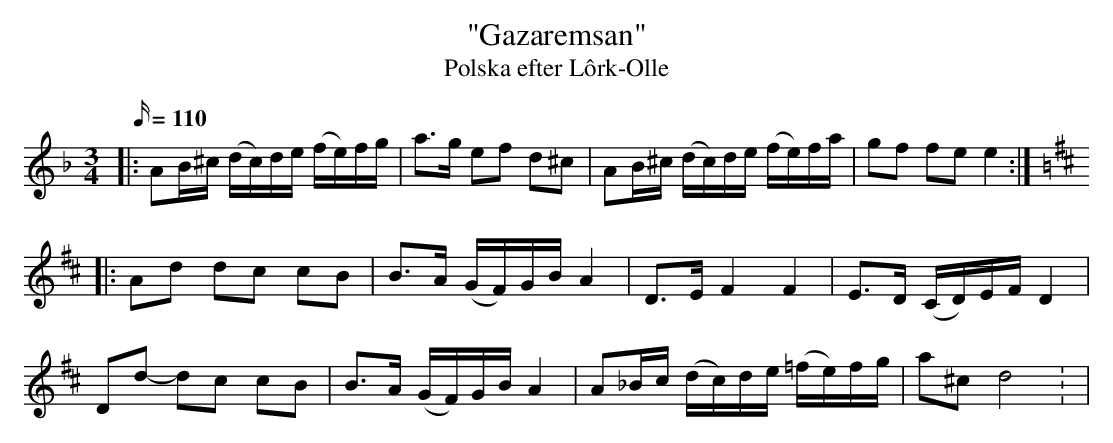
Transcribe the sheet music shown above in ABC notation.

X:1
T: "Gazaremsan"
T: Polska efter Lôrk-Olle
M: 3/4
L: 1/16
Q: 110
K: Dm
V: 1
|: A2B^c (dc)de (fe)fg | a3g e2f2 d2^c2 | A2B^c (dc)de (fe)fa | g2f2 f2e2 e4 :|
K: D
|: A2d2 d2c2 c2B2 | B3A (GF)GB A4 | D3E F4 F4 | E3D (CD)EF D4 |
D2d2- d2c2 c2B2 | B3A (GF)GB A4 | A2_Bc (dc)de (=fe)fg | a2^c2 d8: |
